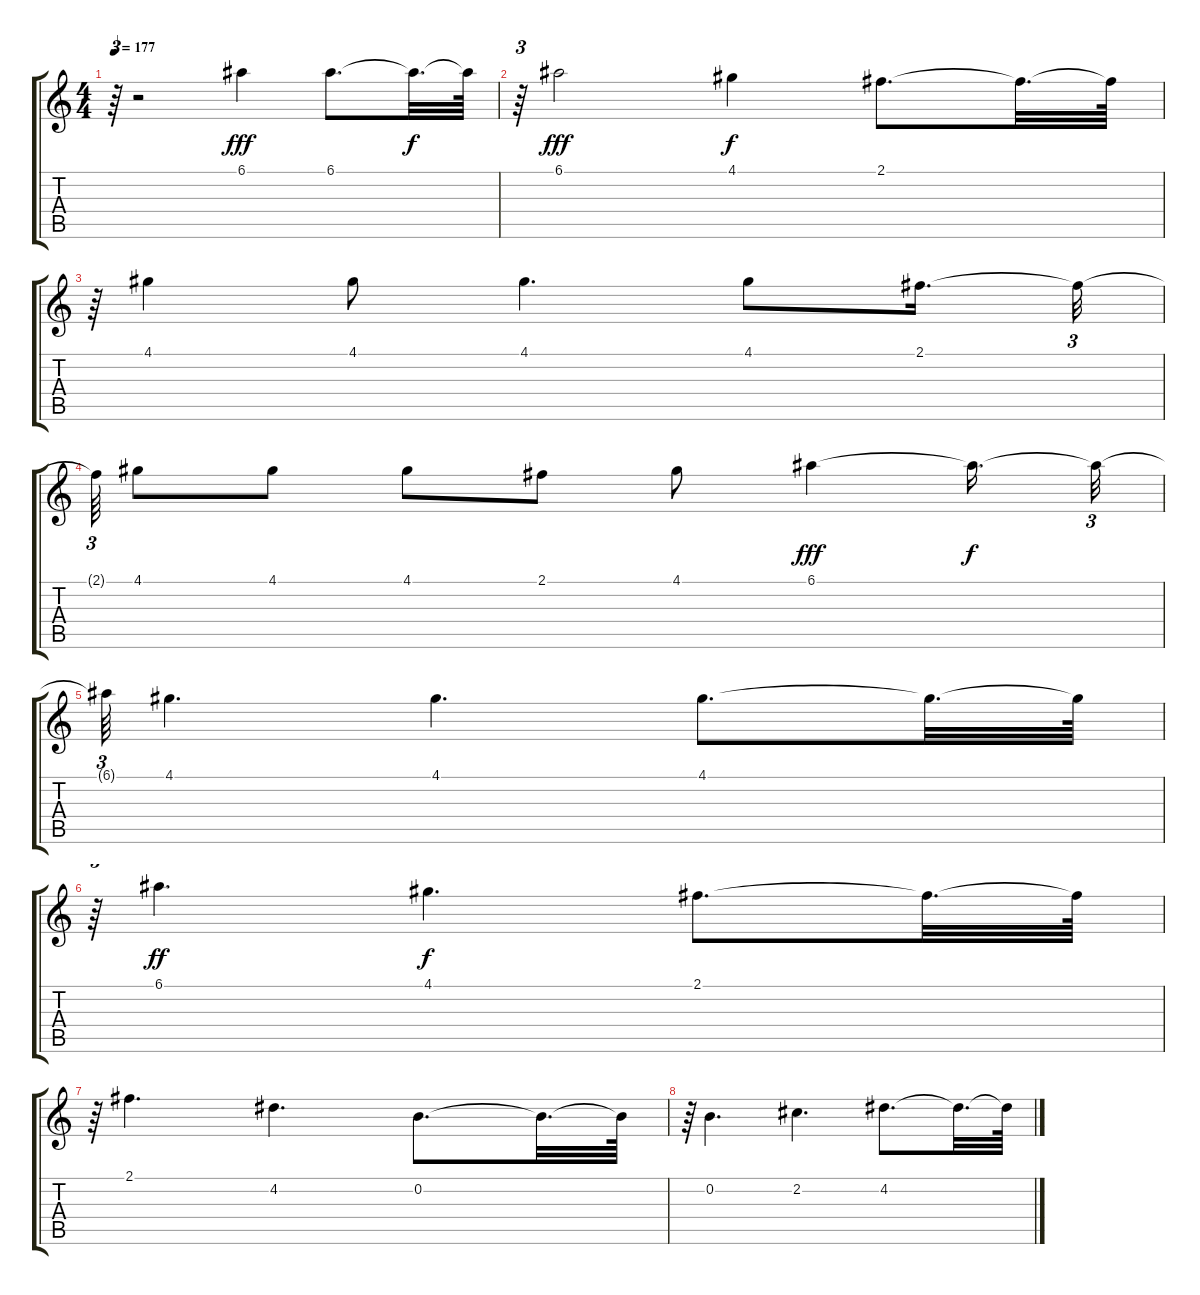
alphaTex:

\track "" {instrument electricguitarjazz}
\staff {score tabs}
\tuning (E4 B3 G3 D3 A2 E2) {hide}
\ts (4 4)
\tempo 177
\clef g2
\ks c
r.64{tu (3 2) dy f} r.2 6.1.4{dy fff} 6.1.8{d} 6.1{t}.32{d dy f} 6.1{t}.64 |
r.64{tu (3 2)} 6.1.2{dy fff} 4.1.4{dy f} 2.1.8{d} 2.1{t}.32{d} 2.1{t}.64 |
r.64{tu (3 2)} 4.1.4 4.1.8 4.1.4{d} 4.1.8 2.1.16{d} 2.1{t}.32{tu (3 2)} |
2.1{t}.64{tu (3 2)} 4.1.8 4.1.8 4.1.8 2.1.8 4.1.8 6.1.4{dy fff} 6.1{t}.16{d dy f} 6.1{t}.32{tu (3 2)} |
6.1{t}.64{tu (3 2)} 4.1.4{d} 4.1.4{d} 4.1.8{d} 4.1{t}.32{d} 4.1{t}.64 |
r.64{tu (3 2)} 6.1.4{d dy ff} 4.1.4{d dy f} 2.1.8{d} 2.1{t}.32{d} 2.1{t}.64 |
r.64{tu (3 2)} 2.1.4{d} 4.2.4{d} 0.2.8{d} 0.2{t}.32{d} 0.2{t}.64 |
r.64{tu (3 2)} 0.2.4{d} 2.2.4{d} 4.2.8{d} 4.2{t}.32{d} 4.2{t}.64
